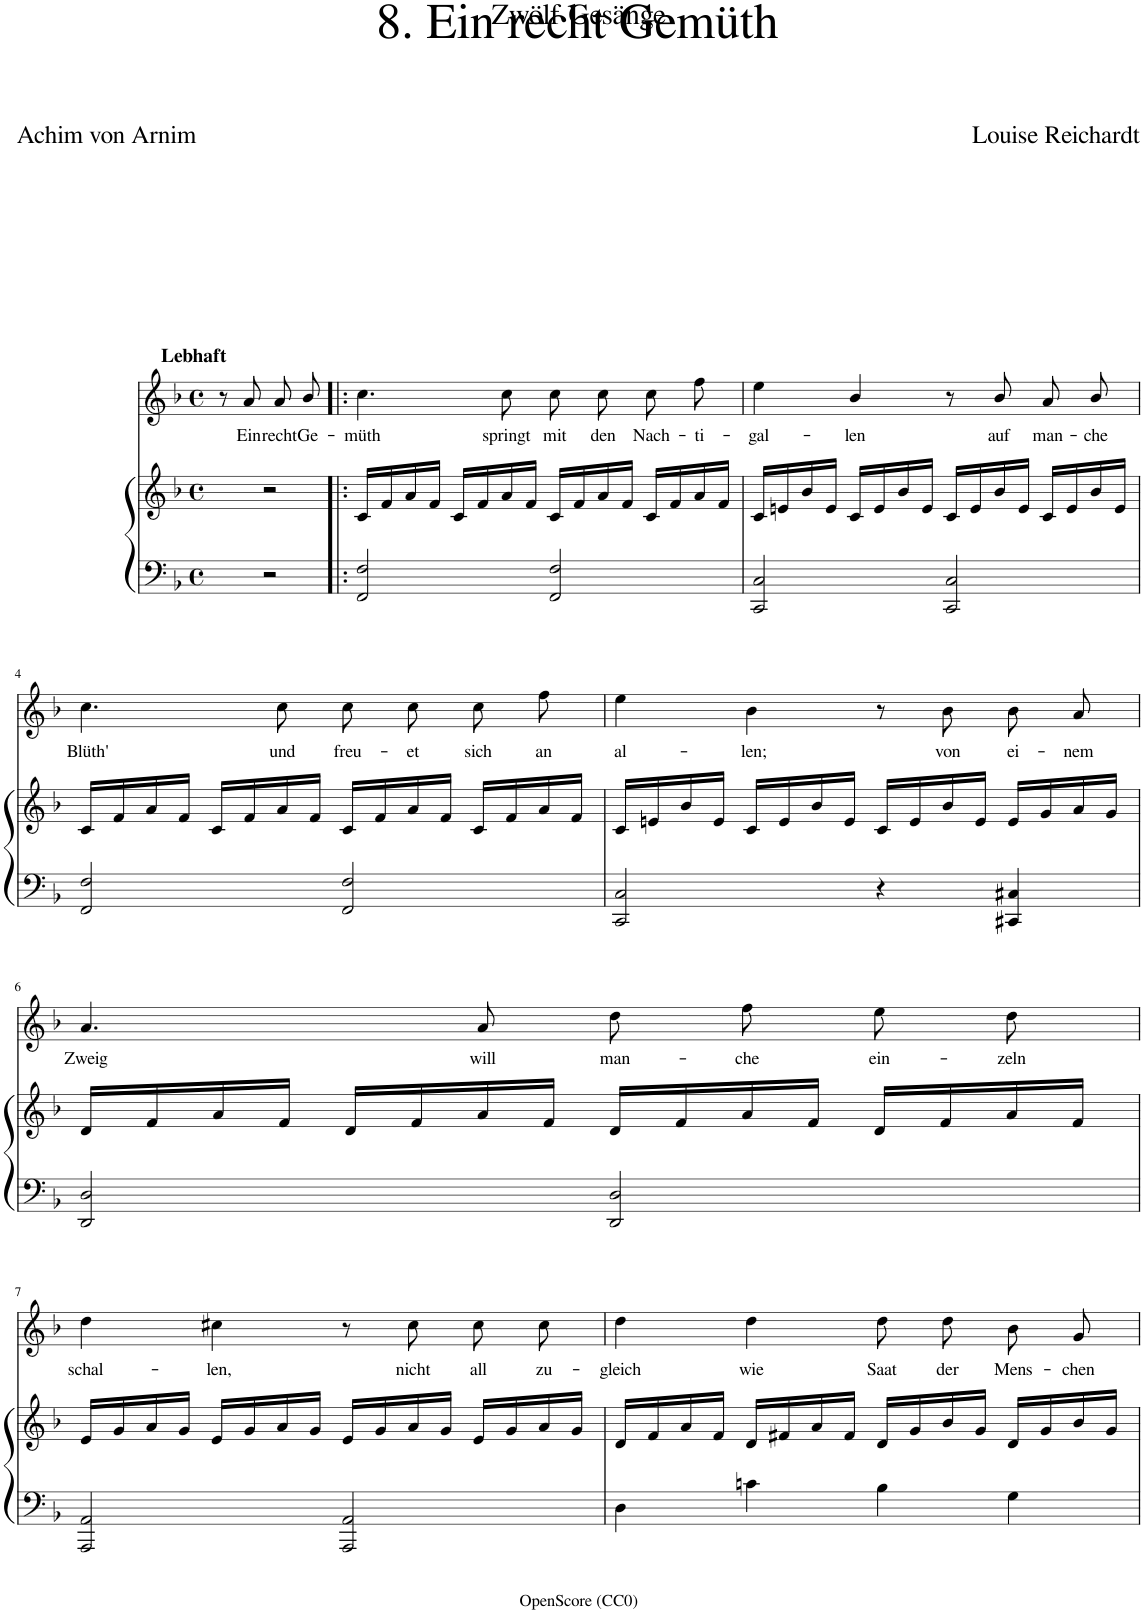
**kern	**kern	**kern	**text
*part2	*part2	*part1	*part1
*staff3	*staff2	*staff1	*staff1
*I"Piano	*	*I"Voice	*
*I'Pno	*	*	*
*clefF4	*clefG2	*clefG2	*
*k[b-]	*k[b-]	*k[b-]	*
*M4/4	*M4/4	*M4/4	*
*met(c)	*met(c)	*met(c)	*
=1	=1	=1	=1
!	!	!LO:TX:a:B:t=Lebhaft	!
2r	2r	8r	.
!	!	!	!LO:LY:b
.	.	8a/	Ein
!	!	!	!LO:LY:b
.	.	8a/L	recht
!	!	!	!LO:LY:b
.	.	8b-/J	Ge-
=2!|:	=2!|:	=2!|:	=2!|:
!	!	!	!LO:LY:b
2FF/ 2F/	16c/LL	4.cc\	müth
.	16f/	.	.
.	16a/	.	.
.	16f/JJ	.	.
.	16c/LL	.	.
.	16f/	.	.
!	!	!	!LO:LY:b
.	16a/	8cc\	springt
.	16f/JJ	.	.
!	!	!	!LO:LY:b
2FF/ 2F/	16c/LL	8cc\L	mit
.	16f/	.	.
!	!	!	!LO:LY:b
.	16a/	8cc\J	den
.	16f/JJ	.	.
!	!	!	!LO:LY:b
.	16c/LL	8cc\L	Nach-
.	16f/	.	.
!	!	!	!LO:LY:b
.	16a/	8ff\J	-ti-
.	16f/JJ	.	.
=3	=3	=3	=3
!	!	!	!LO:LY:b
2CC/ 2C/	16c/LL	4ee\	-gal-
.	16en/	.	.
.	16b-/	.	.
.	16e/JJ	.	.
!	!	!	!LO:LY:b
.	16c/LL	4b-/	-len
.	16e/	.	.
.	16b-/	.	.
.	16e/JJ	.	.
2CC/ 2C/	16c/LL	8r	.
.	16e/	.	.
!	!	!	!LO:LY:b
.	16b-/	8b-/	auf
.	16e/JJ	.	.
!	!	!	!LO:LY:b
.	16c/LL	8a/L	man-
.	16e/	.	.
!	!	!	!LO:LY:b
.	16b-/	8b-/J	-che
.	16e/JJ	.	.
!!LO:LB:g=z
=4	=4	=4	=4
!	!	!	!LO:LY:b
2FF/ 2F/	16c/LL	4.cc\	Blüth'
.	16f/	.	.
.	16a/	.	.
.	16f/JJ	.	.
.	16c/LL	.	.
.	16f/	.	.
!	!	!	!LO:LY:b
.	16a/	8cc\	und
.	16f/JJ	.	.
!	!	!	!LO:LY:b
2FF/ 2F/	16c/LL	8cc\L	freu-
.	16f/	.	.
!	!	!	!LO:LY:b
.	16a/	8cc\J	-et
.	16f/JJ	.	.
!	!	!	!LO:LY:b
.	16c/LL	8cc\L	sich
.	16f/	.	.
!	!	!	!LO:LY:b
.	16a/	8ff\J	an
.	16f/JJ	.	.
=5	=5	=5	=5
!	!	!	!LO:LY:b
2CC/ 2C/	16c/LL	4ee\	al-
.	16en/	.	.
.	16b-/	.	.
.	16e/JJ	.	.
!	!	!	!LO:LY:b
.	16c/LL	4b-\	-len;
.	16e/	.	.
.	16b-/	.	.
.	16e/JJ	.	.
4r	16c/LL	8r	.
.	16e/	.	.
!	!	!	!LO:LY:b
.	16b-/	8b-\	von
.	16e/JJ	.	.
!	!	!	!LO:LY:b
4CC#X/ 4C#X/	16e/LL	8b-/L	ei-
.	16g/	.	.
!	!	!	!LO:LY:b
.	16a/	8a/J	-nem
.	16g/JJ	.	.
!!LO:LB:g=z
=6	=6	=6	=6
!	!	!	!LO:LY:b
2DD/ 2D/	16d/LL	4.a/	Zweig
.	16f/	.	.
.	16a/	.	.
.	16f/JJ	.	.
.	16d/LL	.	.
.	16f/	.	.
!	!	!	!LO:LY:b
.	16a/	8a/	will
.	16f/JJ	.	.
!	!	!	!LO:LY:b
2DD/ 2D/	16d/LL	8dd\L	man-
.	16f/	.	.
!	!	!	!LO:LY:b
.	16a/	8ff\J	-che
.	16f/JJ	.	.
!	!	!	!LO:LY:b
.	16d/LL	8ee\L	ein-
.	16f/	.	.
!	!	!	!LO:LY:b
.	16a/	8dd\J	-zeln
.	16f/JJ	.	.
!!LO:LB:g=z
=7	=7	=7	=7
!	!	!	!LO:LY:b
2AAA/ 2AA/	16e/LL	4dd\	schal-
.	16g/	.	.
.	16a/	.	.
.	16g/JJ	.	.
!	!	!	!LO:LY:b
.	16e/LL	4cc#X\	-len,
.	16g/	.	.
.	16a/	.	.
.	16g/JJ	.	.
2AAA/ 2AA/	16e/LL	8r	.
.	16g/	.	.
!	!	!	!LO:LY:b
.	16a/	8cc#\	nicht
.	16g/JJ	.	.
!	!	!	!LO:LY:b
.	16e/LL	8cc#\L	all
.	16g/	.	.
!	!	!	!LO:LY:b
.	16a/	8cc#\J	zu-
.	16g/JJ	.	.
=8	=8	=8	=8
!	!	!	!LO:LY:b
4D\	16d/LL	4dd\	-gleich
.	16f/	.	.
.	16a/	.	.
.	16f/JJ	.	.
!	!	!	!LO:LY:b
4cn\	16d/LL	4dd\	wie
.	16f#X/	.	.
.	16a/	.	.
.	16f#/JJ	.	.
!	!	!	!LO:LY:b
4B-\	16d/LL	8dd\L	Saat
.	16g/	.	.
!	!	!	!LO:LY:b
.	16b-/	8dd\J	der
.	16g/JJ	.	.
!	!	!	!LO:LY:b
4G\	16d/LL	8b-/L	Mens-
.	16g/	.	.
!	!	!	!LO:LY:b
.	16b-/	8g/J	-chen
.	16g/JJ	.	.
=	=	=	=
*-	*-	*-	*-
